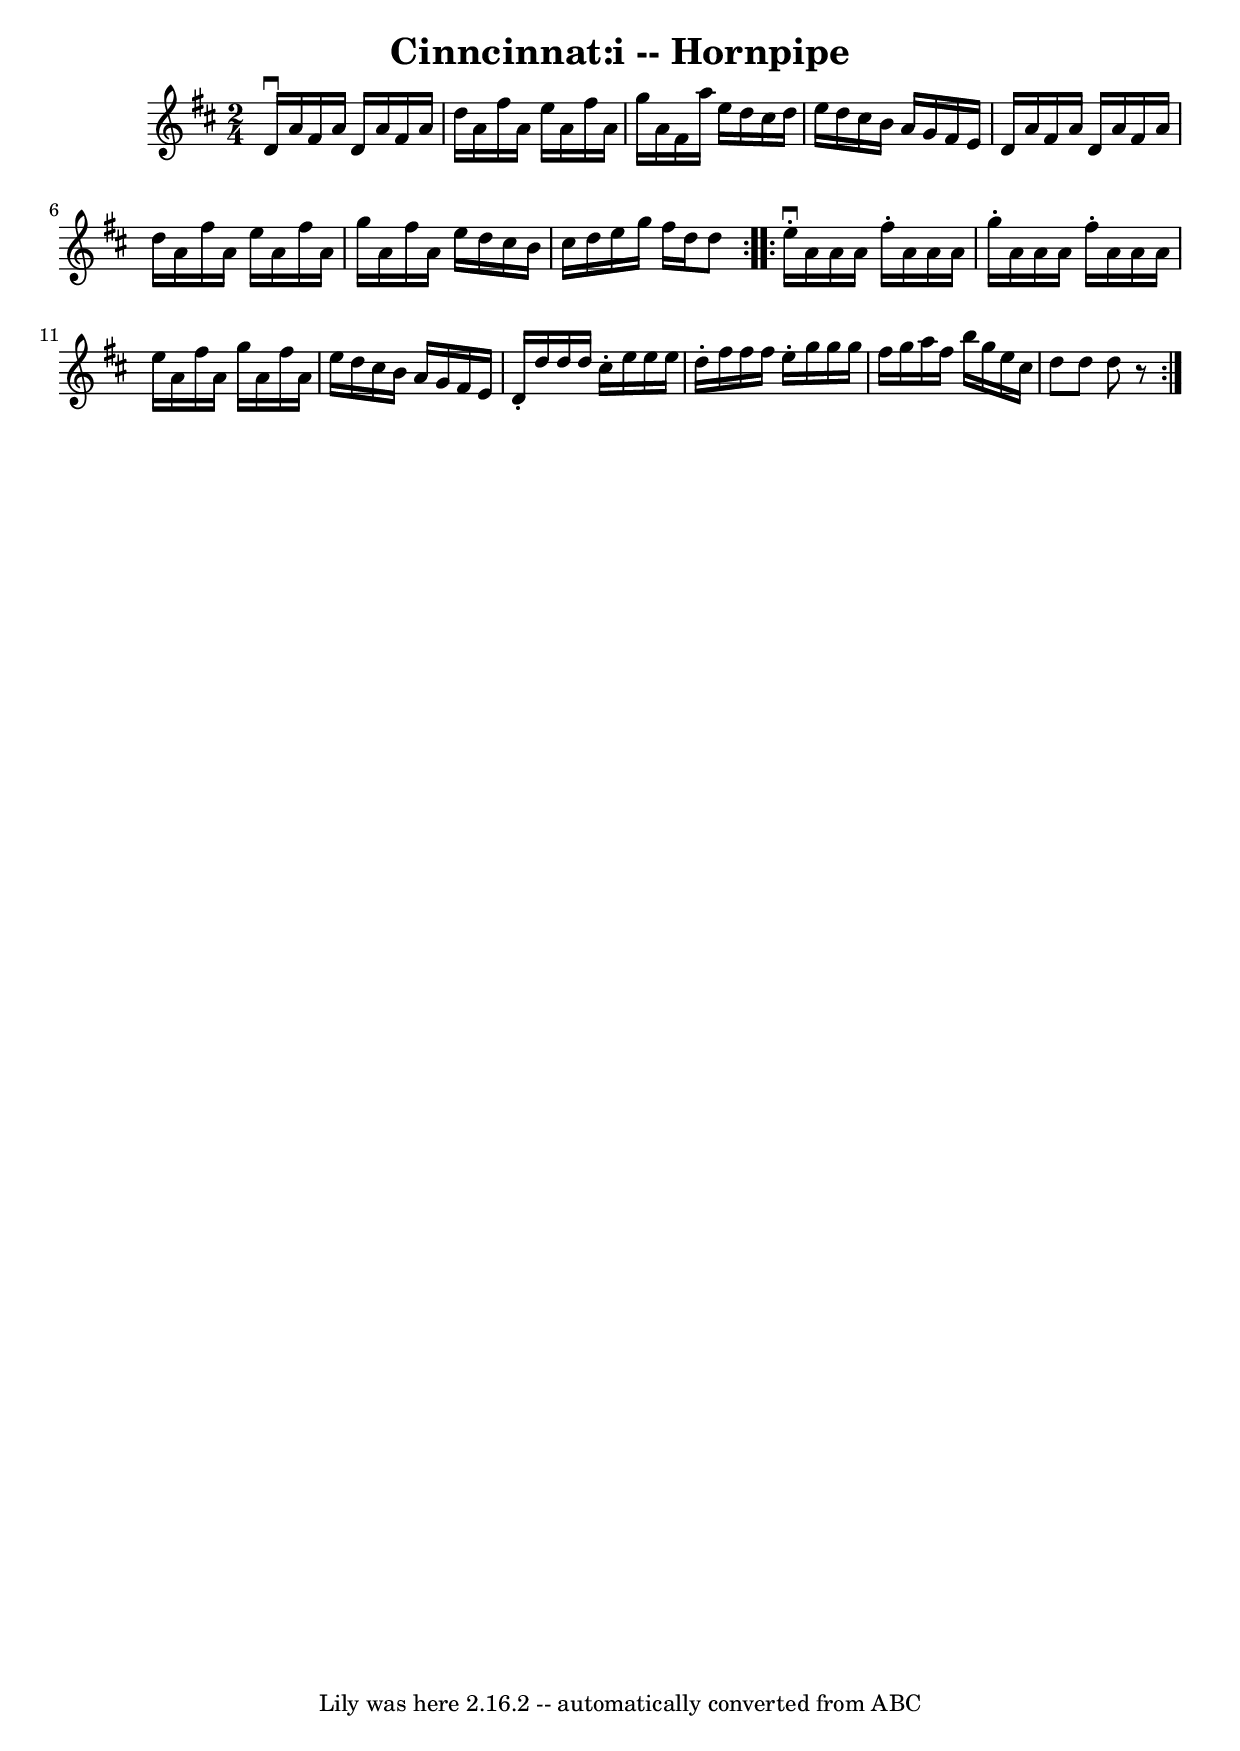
\version "2.16.2"
\include "Mammoth.ily"
\header {
  %% book = "Cole's 1000 Fiddle Tunes"
 crossRefNumber = "1"
 footnotes = ""
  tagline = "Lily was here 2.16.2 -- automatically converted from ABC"
  title = "Cinncinnat:i -- Hornpipe"

}
voicedefault =  {



  \repeat volta 2 {

    \time 2/4 
    \key d \major
 d'16^\downbow a'16 fis'16 a'16 d'16 a'16 fis'16 a'16   |
 d''16 a'16 fis''16 a'16 e''16 a'16 fis''16 a'16   |
 g''16 a'16 fis'16 a''16 e''16 d''16 cis''16 d''16   |
 e''16 d''16 cis''16 b'16 a'16 g'16 fis'16 e'16   |
 d'16 a'16 fis'16 a'16 d'16 a'16 fis'16 a'16   |
 d''16 a'16 fis''16 a'16 e''16 a'16 fis''16 a'16   |
 g''16 a'16 fis''16 a'16 e''16 d''16 cis''16 b'16   |
 cis''16 d''16 e''16    
 g''16 fis''16 d''16 d''8  
  }     
  \repeat volta 2 {
 e''16^\downbow-. a'16 a'16 a'16 fis''16-. a'16 a'16 a'16   |
 g''16-. a'16 a'16 a'16 fis''16-. a'16 a'16 a'16   |
 e''16 a'16 fis''16 a'16 g''16 a'16 fis''16 a'16   |
 e''16 d''16 cis''16 b'16 a'16 g'16 fis'16 e'16   |
 d'16-. d''16 d''16 d''16 cis''16-. e''16 e''16 e''16  |
 d''16-. fis''16 fis''16 fis''16 e''16-. g''16 g''16 g''16   |
 fis''16 g''16 a''16 fis''16 b''16 g''16 e''16 cis''16   |
 d''8 d''8 d''8    r8 
  }   

}

\score{
  <<

    \context Staff="default"
    {
      \voicedefault 
      
    }

  >>
  \layout {
    
  }
  \midi {
  }

}
